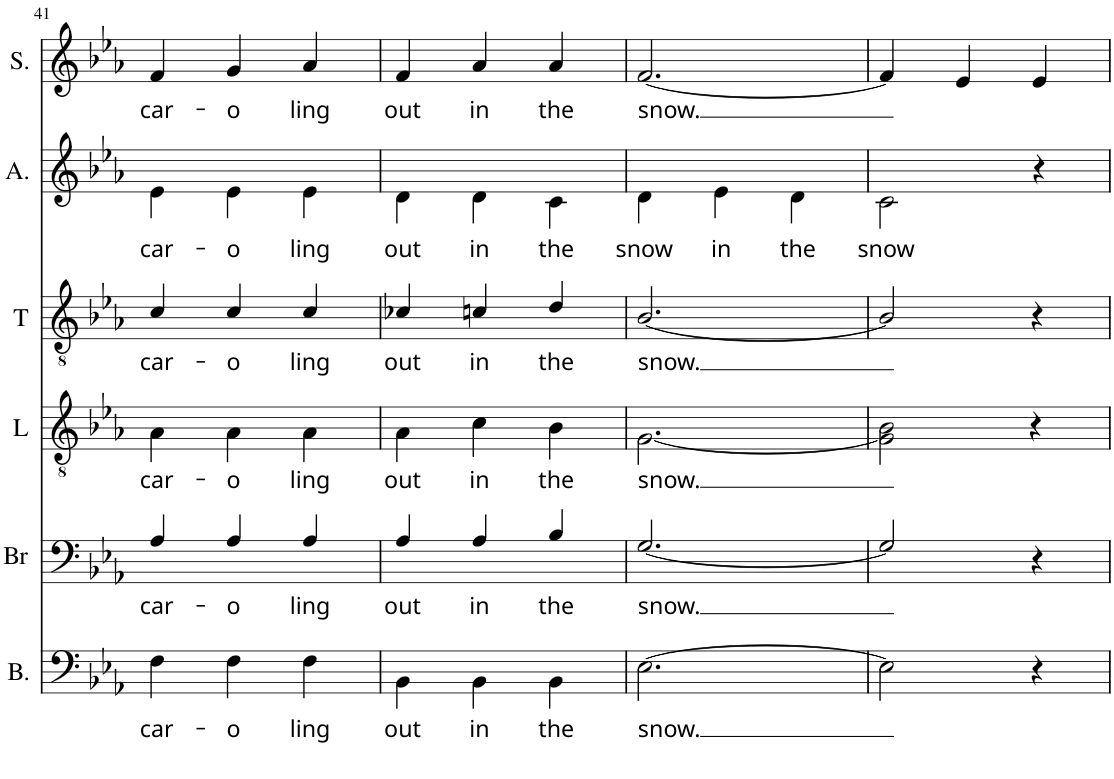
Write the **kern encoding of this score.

**kern	**text	**kern	**text	**kern	**text	**kern	**text	**kern	**text	**kern	**text
*part6	*part6	*part5	*part5	*part4	*part4	*part3	*part3	*part2	*part2	*part1	*part1
*staff6	*staff6	*staff5	*staff5	*staff4	*staff4	*staff3	*staff3	*staff2	*staff2	*staff1	*staff1
*I"Bass	*	*I"Baritone	*	*I"Lead	*	*I"Tenor	*	*I"Alto	*	*I"Soprano	*
*I'B.	*	*I'Br	*	*I'L	*	*I'T	*	*I'A.	*	*I'S.	*
!!LO:PB:g=z
*clefF4	*	*clefF4	*	*clefGv2	*	*clefGv2	*	*clefG2	*	*clefG2	*
*k[b-e-a-]	*	*k[b-e-a-]	*	*k[b-e-a-]	*	*k[b-e-a-]	*	*k[b-e-a-]	*	*k[b-e-a-]	*
*M3/4	*	*M3/4	*	*M3/4	*	*M3/4	*	*M3/4	*	*M3/4	*
=41	=41	=41	=41	=41	=41	=41	=41	=41	=41	=41	=41
!	!LO:LY:b	!	!LO:LY:b	!	!LO:LY:b	!	!LO:LY:b	!	!LO:LY:b	!	!LO:LY:b
4F\	car-	4A-/	car-	4A-\	car-	4c/	car-	4e-\	car-	4f/	car-
!	!LO:LY:b	!	!LO:LY:b	!	!LO:LY:b	!	!LO:LY:b	!	!LO:LY:b	!	!LO:LY:b
4F\	-o	4A-/	-o	4A-\	-o	4c/	-o	4e-\	-o	4g/	-o
!	!LO:LY:b	!	!LO:LY:b	!	!LO:LY:b	!	!LO:LY:b	!	!LO:LY:b	!	!LO:LY:b
4F\	ling	4A-/	ling	4A-\	ling	4c/	ling	4e-\	ling	4a-/	ling
=42	=42	=42	=42	=42	=42	=42	=42	=42	=42	=42	=42
!	!LO:LY:b	!	!LO:LY:b	!	!LO:LY:b	!	!LO:LY:b	!	!LO:LY:b	!	!LO:LY:b
4BB-\	out	4A-/	out	4A-\	out	4c-X/	out	4d\	out	4f/	out
!	!LO:LY:b	!	!LO:LY:b	!	!LO:LY:b	!	!LO:LY:b	!	!LO:LY:b	!	!LO:LY:b
4BB-\	in	4A-/	in	4c\	in	4cn/	in	4d\	in	4a-/	in
!	!LO:LY:b	!	!LO:LY:b	!	!LO:LY:b	!	!LO:LY:b	!	!LO:LY:b	!	!LO:LY:b
4BB-\	the	4B-/	the	4B-\	the	4d/	the	4c\	the	4a-/	the
=43	=43	=43	=43	=43	=43	=43	=43	=43	=43	=43	=43
!	!LO:LY:b	!	!LO:LY:b	!	!LO:LY:b	!	!LO:LY:b	!	!LO:LY:b	!	!LO:LY:b
[2.E-\	snow.	[2.G/	snow.	[<2.G\	snow.	[2.B-/	snow.	4d\	snow	[2.f/	snow.
!	!	!	!	!	!	!	!	!	!LO:LY:b	!	!
.	.	.	.	.	.	.	.	4e-\	in	.	.
!	!	!	!	!	!	!	!	!	!LO:LY:b	!	!
.	.	.	.	.	.	.	.	4d\	the	.	.
=44	=44	=44	=44	=44	=44	=44	=44	=44	=44	=44	=44
!	!	!	!	!	!	!	!	!	!LO:LY:b	!	!
2E-\]	.	2G/]	.	2G\] 2B-\	.	2B-/]	.	2c\	snow	4f/]	.
.	.	.	.	.	.	.	.	.	.	4e-/	.
4r	.	4r	.	4r	.	4r	.	4r	.	4e-/	.
=	=	=	=	=	=	=	=	=	=	=	=
*-	*-	*-	*-	*-	*-	*-	*-	*-	*-	*-	*-
